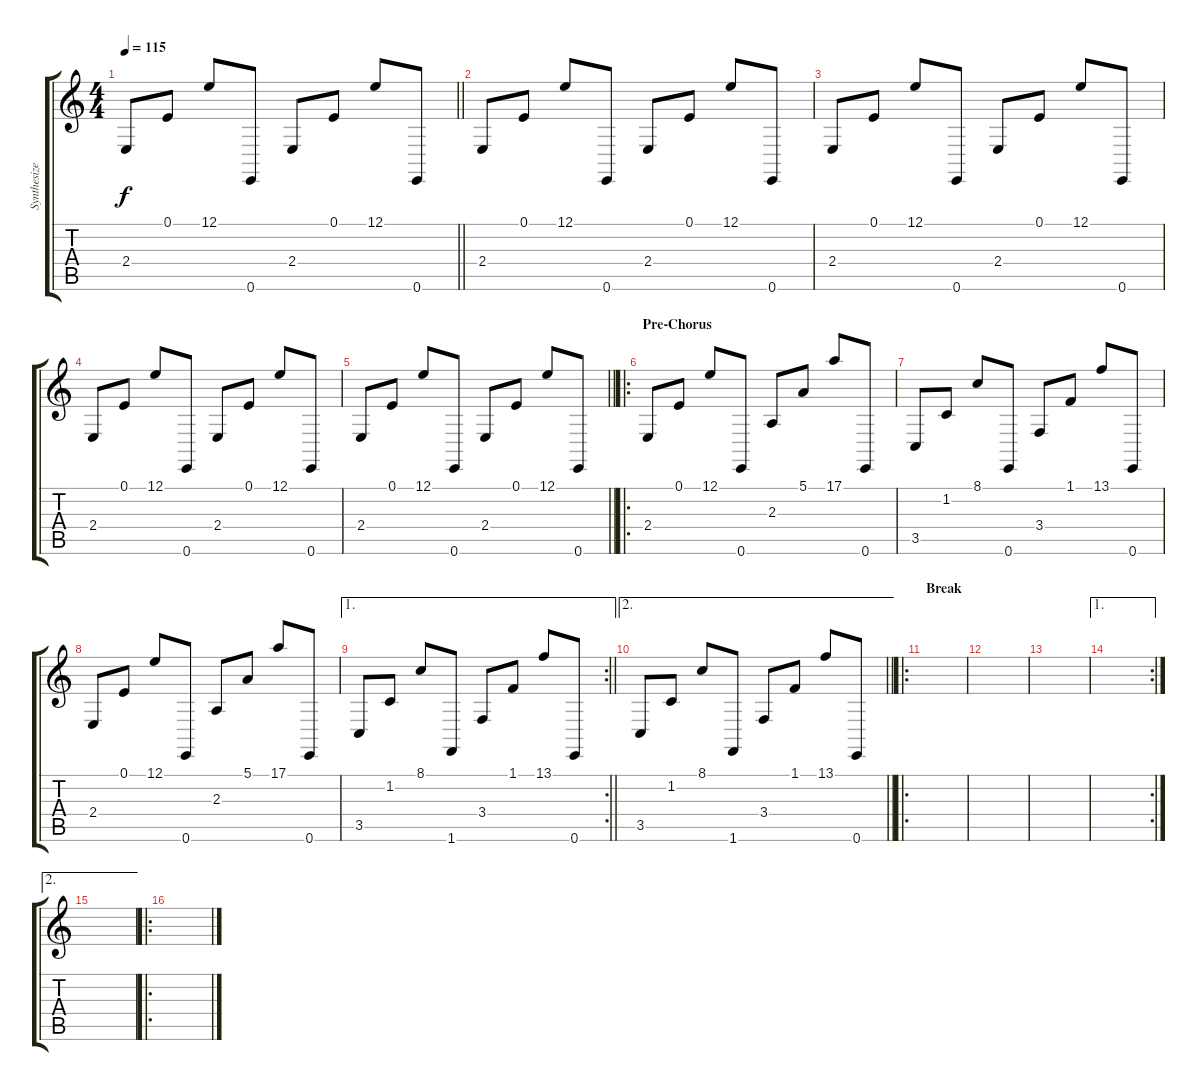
\track ("Synthesizer 2" "Synthesize") {instrument lead2sawtooth}
\staff {score tabs}
\tuning (E4 B3 G3 D3 A2 E2) {hide}
\ts (4 4)
\tempo 115
\clef g2
\barLineRight lightlight
\ks c
2.4.8{dy f} 0.1.8 12.1.8 0.6.8 2.4.8 0.1.8 12.1.8 0.6.8 |
2.4.8 0.1.8 12.1.8 0.6.8 2.4.8 0.1.8 12.1.8 0.6.8 |
2.4.8 0.1.8 12.1.8 0.6.8 2.4.8 0.1.8 12.1.8 0.6.8 |
2.4.8 0.1.8 12.1.8 0.6.8 2.4.8 0.1.8 12.1.8 0.6.8 |
\barLineRight lightlight
2.4.8 0.1.8 12.1.8 0.6.8 2.4.8 0.1.8 12.1.8 0.6.8 |
\ro
\section ("" "Pre-Chorus")
2.4.8 0.1.8 12.1.8 0.6.8 2.3.8 5.1.8 17.1.8 0.6.8 |
3.5.8 1.2.8 8.1.8 0.6.8 3.4.8 1.1.8 13.1.8 0.6.8 |
2.4.8 0.1.8 12.1.8 0.6.8 2.3.8 5.1.8 17.1.8 0.6.8 |
\ae 1
\rc 2
\barLineRight lightlight
3.5.8 1.2.8 8.1.8 1.6.8 3.4.8 1.1.8 13.1.8 0.6.8 |
\ae 2
\barLineRight lightlight
3.5.8 1.2.8 8.1.8 1.6.8 3.4.8 1.1.8 13.1.8 0.6.8 |
\ro
\section ("" "Break")
|
|
|
\ae 1
\rc 2
|
\ae 2
|
\ro
